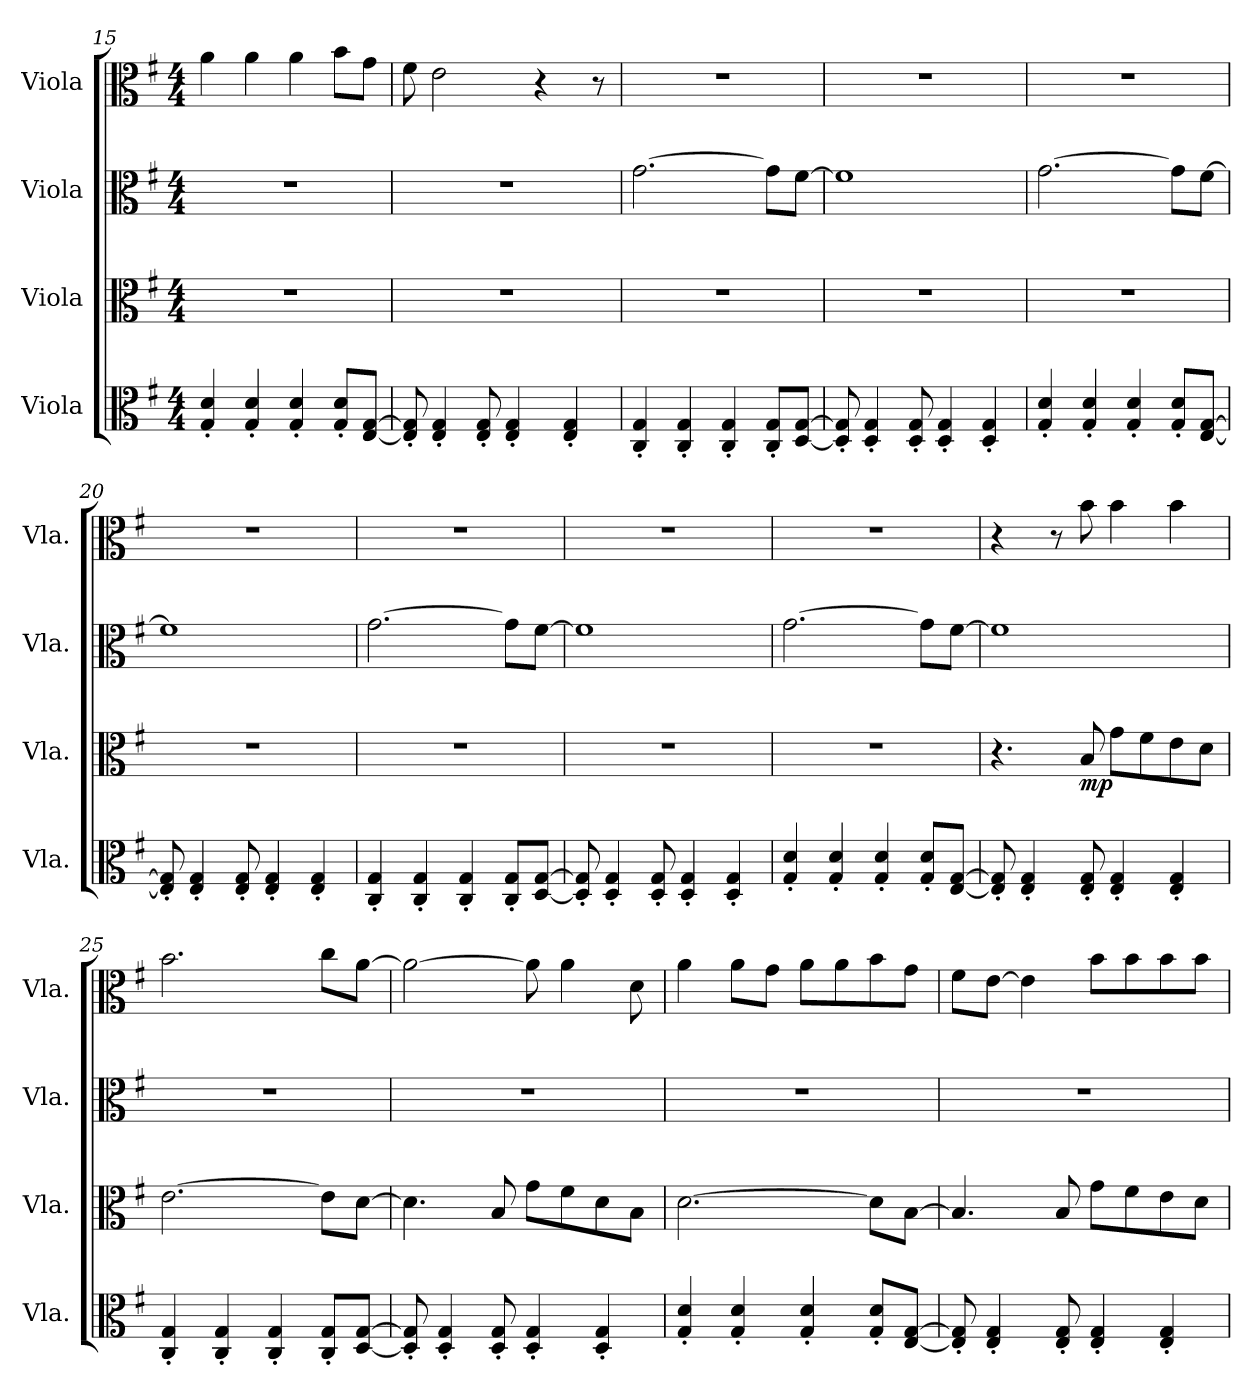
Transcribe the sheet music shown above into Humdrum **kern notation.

**kern	**kern	**dynam	**kern	**kern
*part4	*part3	*part3	*part2	*part1
*staff4	*staff3	*staff3	*staff2	*staff1
*I"Viola	*I"Viola	*	*I"Viola	*I"Viola
*I'Vla.	*I'Vla.	*	*I'Vla.	*I'Vla.
*clefC3	*clefC3	*	*clefC3	*clefC3
*k[f#]	*k[f#]	*	*k[f#]	*k[f#]
*M4/4	*M4/4	*	*M4/4	*M4/4
=15	=15	=15	=15	=15
4G/' 4d/'	1r	.	1r	4a\
4G/' 4d/'	.	.	.	4a\
4G/' 4d/'	.	.	.	4a\
8G/' 8d/'L	.	.	.	8b\L
[8E/ [8G/J	.	.	.	8g\J
=16	=16	=16	=16	=16
8E/]' 8G/]'	1r	.	1r	8f#\
4E/' 4G/'	.	.	.	2e\
8E/' 8G/'	.	.	.	.
4E/' 4G/'	.	.	.	.
.	.	.	.	4r
4E/' 4G/'	.	.	.	.
.	.	.	.	8r
!!LO:LB:g=z
=17	=17	=17	=17	=17
4C/' 4G/'	1r	.	[2.g\	1r
4C/' 4G/'	.	.	.	.
4C/' 4G/'	.	.	.	.
8C/' 8G/'L	.	.	8g\L]	.
[8D/ [8G/J	.	.	[8f#\J	.
=18	=18	=18	=18	=18
8D/]' 8G/]'	1r	.	1f#]	1r
4D/' 4G/'	.	.	.	.
8D/' 8G/'	.	.	.	.
4D/' 4G/'	.	.	.	.
4D/' 4G/'	.	.	.	.
=19	=19	=19	=19	=19
4G/' 4d/'	1r	.	[2.g\	1r
4G/' 4d/'	.	.	.	.
4G/' 4d/'	.	.	.	.
8G/' 8d/'L	.	.	8g\L]	.
[8E/ [8G/J	.	.	[8f#\J	.
=20	=20	=20	=20	=20
8E/]' 8G/]'	1r	.	1f#]	1r
4E/' 4G/'	.	.	.	.
8E/' 8G/'	.	.	.	.
4E/' 4G/'	.	.	.	.
4E/' 4G/'	.	.	.	.
!!LO:LB:g=z
=21	=21	=21	=21	=21
4C/' 4G/'	1r	.	[2.g\	1r
4C/' 4G/'	.	.	.	.
4C/' 4G/'	.	.	.	.
8C/' 8G/'L	.	.	8g\L]	.
[8D/ [8G/J	.	.	[8f#\J	.
=22	=22	=22	=22	=22
8D/]' 8G/]'	1r	.	1f#]	1r
4D/' 4G/'	.	.	.	.
8D/' 8G/'	.	.	.	.
4D/' 4G/'	.	.	.	.
4D/' 4G/'	.	.	.	.
=23	=23	=23	=23	=23
4G/' 4d/'	1r	.	[2.g\	1r
4G/' 4d/'	.	.	.	.
4G/' 4d/'	.	.	.	.
8G/' 8d/'L	.	.	8g\L]	.
[8E/ [8G/J	.	.	[8f#\J	.
=24	=24	=24	=24	=24
8E/]' 8G/]'	4.r	.	1f#]	4r
4E/' 4G/'	.	.	.	.
.	.	.	.	8r
!	!	!LO:DY:b	!	!
8E/' 8G/'	8B/	mp	.	8b\
4E/' 4G/'	8g\L	.	.	4b\
.	8f#\	.	.	.
4E/' 4G/'	8e\	.	.	4b\
.	8d\J	.	.	.
!!LO:PB:g=z
=25	=25	=25	=25	=25
4C/' 4G/'	[2.e\	.	1r	2.b\
4C/' 4G/'	.	.	.	.
4C/' 4G/'	.	.	.	.
8C/' 8G/'L	8e\L]	.	.	8cc\L
[8D/ [8G/J	[8d\J	.	.	[8a\J
=26	=26	=26	=26	=26
8D/]' 8G/]'	4.d\]	.	1r	2a\_
4D/' 4G/'	.	.	.	.
8D/' 8G/'	8B/	.	.	.
4D/' 4G/'	8g\L	.	.	8a\]
.	8f#\	.	.	4a\
4D/' 4G/'	8d\	.	.	.
.	8B\J	.	.	8d\
=27	=27	=27	=27	=27
4G/' 4d/'	[2.d\	.	1r	4a\
4G/' 4d/'	.	.	.	8a\L
.	.	.	.	8g\J
4G/' 4d/'	.	.	.	8a\L
.	.	.	.	8a\
8G/' 8d/'L	8d\L]	.	.	8b\
[8E/ [8G/J	[8B\J	.	.	8g\J
=28	=28	=28	=28	=28
8E/]' 8G/]'	4.B/]	.	1r	8f#\L
4E/' 4G/'	.	.	.	[8e\J
.	.	.	.	4e\]
8E/' 8G/'	8B/	.	.	.
4E/' 4G/'	8g\L	.	.	8b\L
.	8f#\	.	.	8b\
4E/' 4G/'	8e\	.	.	8b\
.	8d\J	.	.	8b\J
=	=	=	=	=
*-	*-	*-	*-	*-
